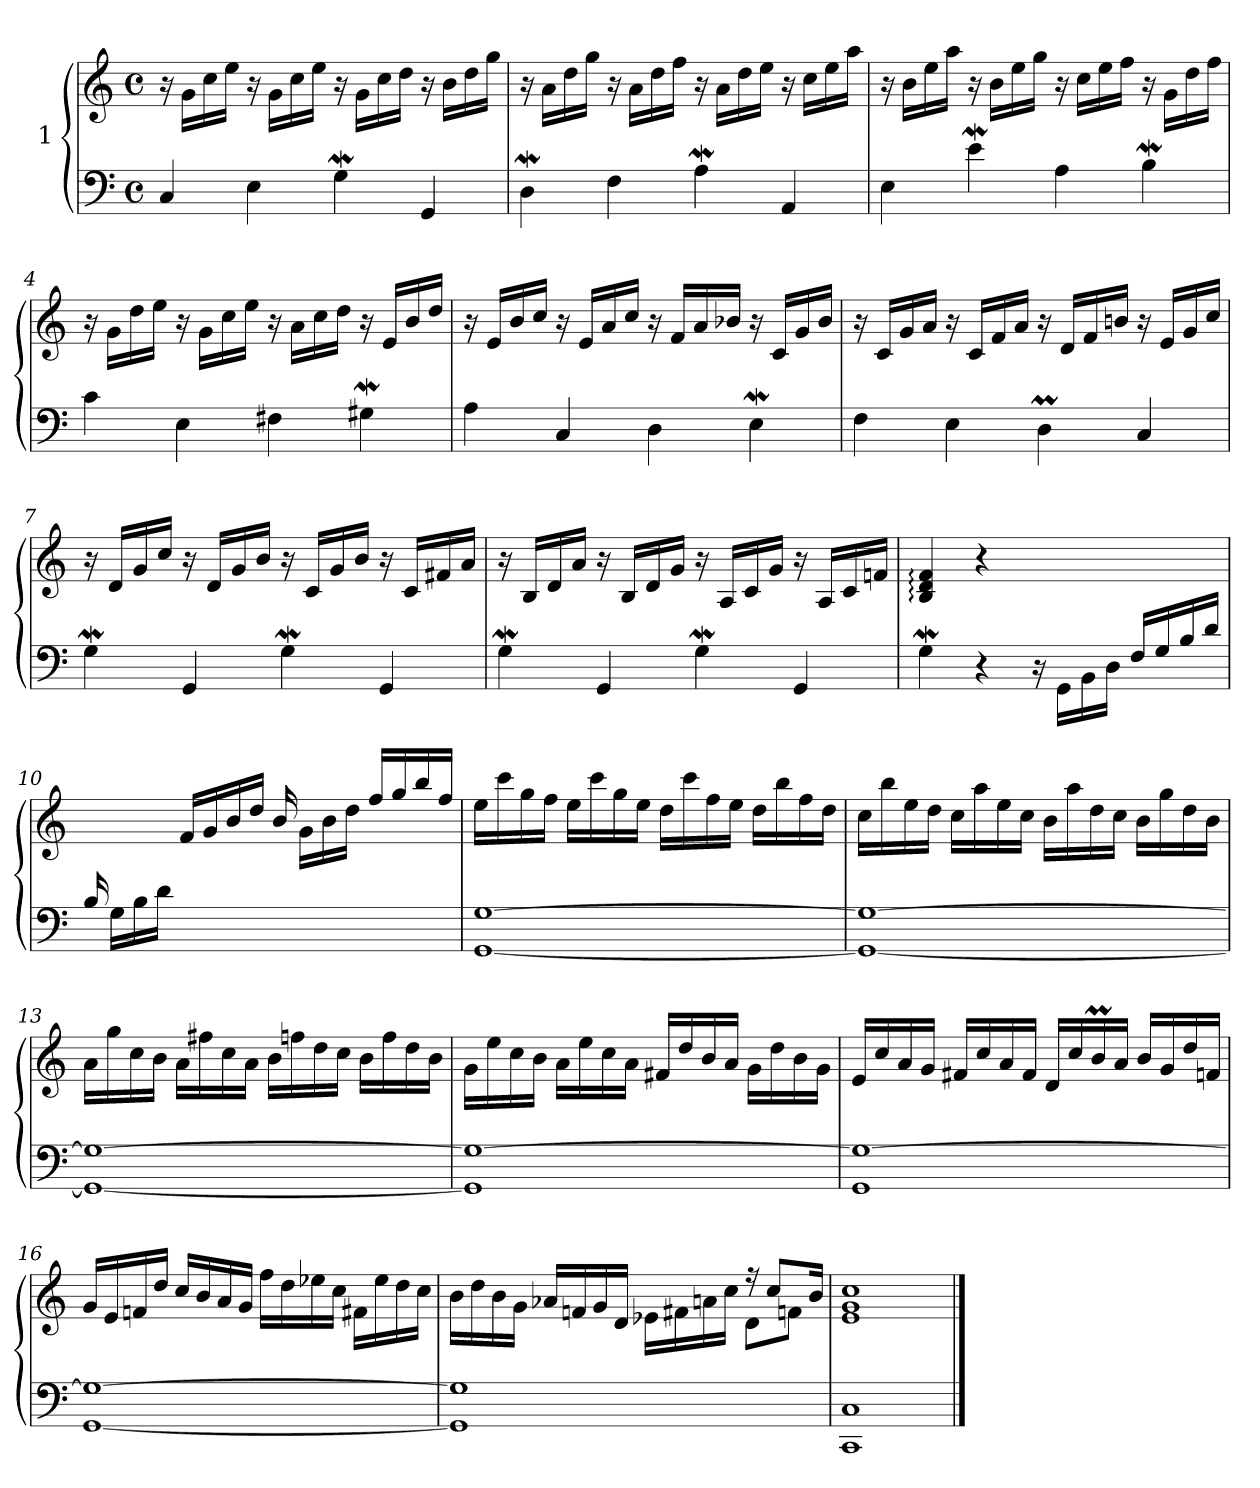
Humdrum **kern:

**kern	**kern
*part1	*part1
*staff2	*staff1
*I"1	*
*clefF4	*clefG2
*k[]	*k[]
*M4/4	*M4/4
*met(c)	*met(c)
=1	=1
4C/	16r
.	16g\LL
.	16cc\
.	16ee\JJ
4E\	16r
.	16g\LL
.	16cc\
.	16ee\JJ
4GW\	16r
.	16g\LL
.	16cc\
.	16dd\JJ
4GG/	16r
.	16b\LL
.	16dd\
.	16gg\JJ
=2	=2
4DW\	16r
.	16a\LL
.	16dd\
.	16gg\JJ
4F\	16r
.	16a\LL
.	16dd\
.	16ff\JJ
4AW\	16r
.	16a\LL
.	16dd\
.	16ee\JJ
4AA/	16r
.	16cc\LL
.	16ee\
.	16aa\JJ
=3	=3
4E\	16r
.	16b\LL
.	16ee\
.	16aa\JJ
4eW\	16r
.	16b\LL
.	16ee\
.	16gg\JJ
4A\	16r
.	16cc\LL
.	16ee\
.	16ff\JJ
4BW\	16r
.	16g\LL
.	16dd\
.	16ff\JJ
!!LO:LB:g=z
=4	=4
4c\	16r
.	16g\LL
.	16dd\
.	16ee\JJ
4E\	16r
.	16g\LL
.	16cc\
.	16ee\JJ
4F#X\	16r
.	16a\LL
.	16cc\
.	16dd\JJ
4G#XW\	16r
.	16e/LL
.	16b/
.	16dd/JJ
=5	=5
4A\	16r
.	16e/LL
.	16b/
.	16cc/JJ
4C/	16r
.	16e/LL
.	16a/
.	16cc/JJ
4D\	16r
.	16f/LL
.	16a/
.	16b-X/JJ
4EW\	16r
.	16c/LL
.	16g/
.	16b-/JJ
=6	=6
4F\	16r
.	16c/LL
.	16g/
.	16a/JJ
4E\	16r
.	16c/LL
.	16f/
.	16a/JJ
4DM\	16r
.	16d/LL
.	16f/
.	16bn/JJ
4C/	16r
.	16e/LL
.	16g/
.	16cc/JJ
=7	=7
4GW\	16r
.	16d/LL
.	16g/
.	16cc/JJ
4GG/	16r
.	16d/LL
.	16g/
.	16b/JJ
4GW\	16r
.	16c/LL
.	16g/
.	16b/JJ
4GG/	16r
.	16c/LL
.	16f#X/
.	16a/JJ
!!LO:LB:g=z
=8	=8
4GW\	16r
.	16B/LL
.	16d/
.	16a/JJ
4GG/	16r
.	16B/LL
.	16d/
.	16g/JJ
4GW\	16r
.	16A/LL
.	16c/
.	16g/JJ
4GG/	16r
.	16A/LL
.	16c/
.	16fn/JJ
=9	=9
4GW\	4B/: 4d/: 4f/:
4r	4r
16r	2ryy
16GG\LL	.
16BB\	.
16D\JJ	.
16F/LL	.
16G/	.
16B/	.
16d/JJ	.
=10	=10
16B/	4ryy
16G\LL	.
16B\	.
16d\JJ	.
4ryy	16f/LL
.	16g/
.	16b/
.	16dd/JJ
2ryy	16b/
.	16g\LL
.	16b\
.	16dd\JJ
.	16ff/LL
.	16gg/
.	16bb/
.	16ff/JJ
=11	=11
[1GG [1G	16ee\LL
.	16ccc\
.	16gg\
.	16ff\JJ
.	16ee\LL
.	16ccc\
.	16gg\
.	16ee\JJ
.	16dd\LL
.	16ccc\
.	16ff\
.	16ee\JJ
.	16dd\LL
.	16bb\
.	16ff\
.	16dd\JJ
!!LO:LB:g=z
=12	=12
1GG_ 1G_	16cc\LL
.	16bb\
.	16ee\
.	16dd\JJ
.	16cc\LL
.	16aa\
.	16ee\
.	16cc\JJ
.	16b\LL
.	16aa\
.	16dd\
.	16cc\JJ
.	16b\LL
.	16gg\
.	16dd\
.	16b\JJ
=13	=13
1GG_ 1G_	16a\LL
.	16gg\
.	16cc\
.	16b\JJ
.	16a\LL
.	16ff#X\
.	16cc\
.	16a\JJ
.	16b\LL
.	16ffn\
.	16dd\
.	16cc\JJ
.	16b\LL
.	16ff\
.	16dd\
.	16b\JJ
=14	=14
1GG] 1G_	16g\LL
.	16ee\
.	16cc\
.	16b\JJ
.	16a\LL
.	16ee\
.	16cc\
.	16a\JJ
.	16f#X/LL
.	16dd/
.	16b/
.	16a/JJ
.	16g\LL
.	16dd\
.	16b\
.	16g\JJ
=15	=15
1GG 1G_	16e/LL
.	16cc/
.	16a/
.	16g/JJ
.	16f#X/LL
.	16cc/
.	16a/
.	16f#/JJ
.	16d/LL
.	16cc/
.	16bm/
.	16a/JJ
.	16b/LL
.	16g/
.	16dd/
.	16fn/JJ
!!LO:LB:g=z
=16	=16
[1GG 1G_	16g/LL
.	16e/
.	16fn/
.	16dd/JJ
.	16cc/LL
.	16b/
.	16a/
.	16g/JJ
.	16ff\LL
.	16dd\
.	16ee-X\
.	16cc\JJ
.	16f#X\LL
.	16ee-\
.	16dd\
.	16cc\JJ
=17	=17
*	*^
1GG] 1G]	16b\LL	2.ryy
.	16dd\	.
.	16b\	.
.	16g\JJ	.
.	16a-X/LL	.
.	16fn/	.
.	16g/	.
.	16d/JJ	.
.	16e-X\LL	.
.	16f#X\	.
.	16an\	.
.	16cc\JJ	.
.	16r	8d\L
.	8cc/L	.
.	.	8fn\J
.	16b/Jk	.
*	*v	*v
=18	=18
1CC 1C	1e 1g 1cc
==	==
*-	*-
